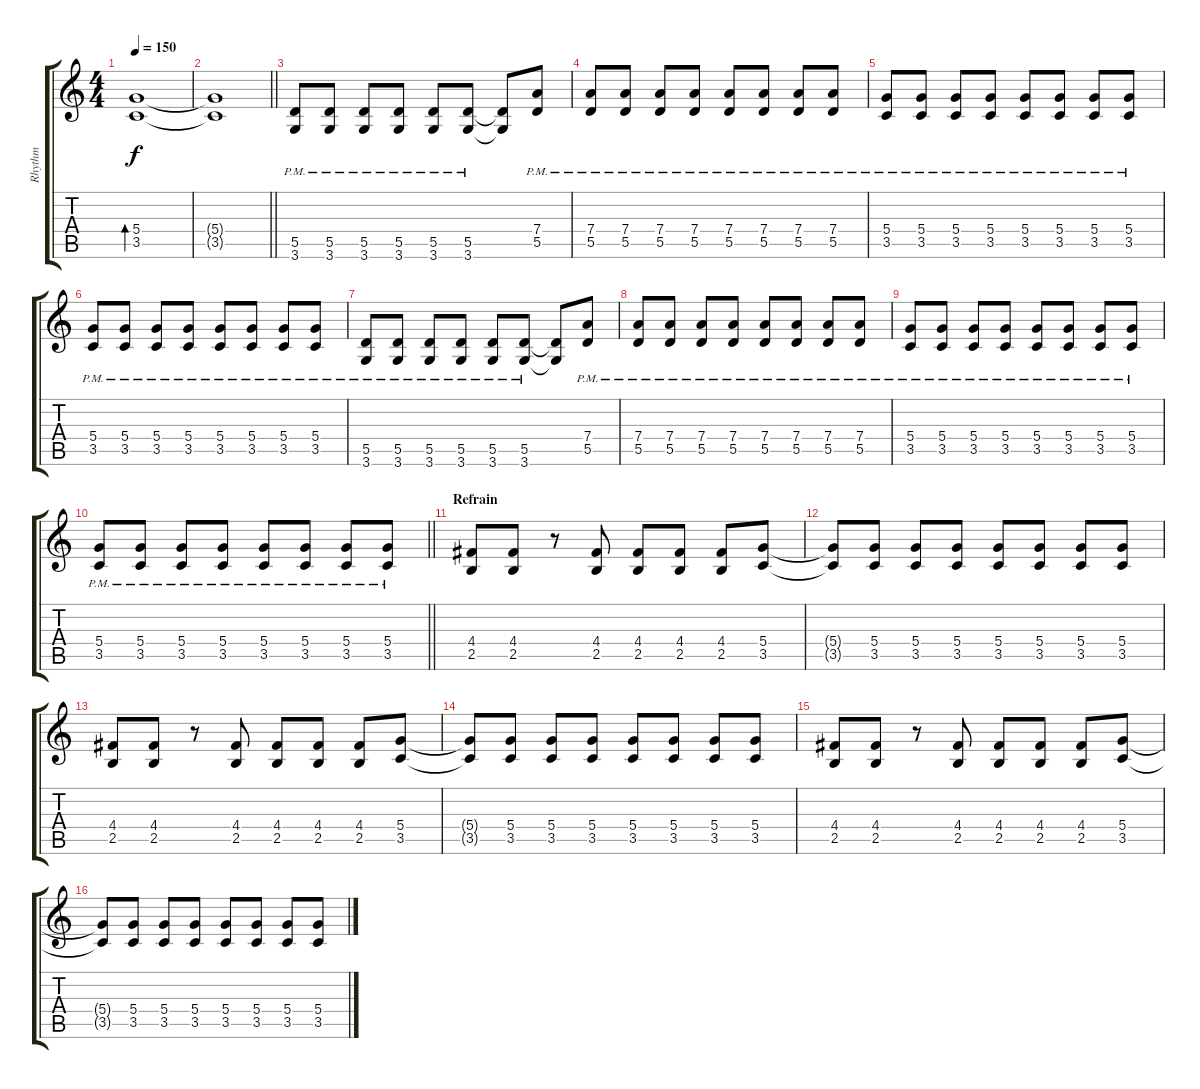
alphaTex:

\track ("Rhythm" "Rhythm") {instrument distortionguitar}
\staff {score tabs}
\tuning (E4 B3 G3 D3 A2 E2) {hide}
\ts (4 4)
\tempo 150
\clef g2
\ks c
(5.4 3.5).1{bd 240 dy f} |
\barLineRight lightlight
(5.4{t} 3.5{t}).1 |
(5.5{pm} 3.6{pm}).8 (5.5{pm} 3.6{pm}).8 (5.5{pm} 3.6{pm}).8 (5.5{pm} 3.6{pm}).8 (5.5{pm} 3.6{pm}).8 (5.5{pm} 3.6{pm}).8 (5.5{t} 3.6{t}).8 (7.4{pm} 5.5{pm}).8 |
(7.4{pm} 5.5{pm}).8 (7.4{pm} 5.5{pm}).8 (7.4{pm} 5.5{pm}).8 (7.4{pm} 5.5{pm}).8 (7.4{pm} 5.5{pm}).8 (7.4{pm} 5.5{pm}).8 (7.4{pm} 5.5{pm}).8 (7.4{pm} 5.5{pm}).8 |
(5.4{pm} 3.5{pm}).8 (5.4{pm} 3.5{pm}).8 (5.4{pm} 3.5{pm}).8 (5.4{pm} 3.5{pm}).8 (5.4{pm} 3.5{pm}).8 (5.4{pm} 3.5{pm}).8 (5.4{pm} 3.5{pm}).8 (5.4{pm} 3.5{pm}).8 |
(5.4{pm} 3.5{pm}).8 (5.4{pm} 3.5{pm}).8 (5.4{pm} 3.5{pm}).8 (5.4{pm} 3.5{pm}).8 (5.4{pm} 3.5{pm}).8 (5.4{pm} 3.5{pm}).8 (5.4{pm} 3.5{pm}).8 (5.4{pm} 3.5{pm}).8 |
(5.5{pm} 3.6{pm}).8 (5.5{pm} 3.6{pm}).8 (5.5{pm} 3.6{pm}).8 (5.5{pm} 3.6{pm}).8 (5.5{pm} 3.6{pm}).8 (5.5{pm} 3.6{pm}).8 (5.5{t} 3.6{t}).8 (7.4{pm} 5.5{pm}).8 |
(7.4{pm} 5.5{pm}).8 (7.4{pm} 5.5{pm}).8 (7.4{pm} 5.5{pm}).8 (7.4{pm} 5.5{pm}).8 (7.4{pm} 5.5{pm}).8 (7.4{pm} 5.5{pm}).8 (7.4{pm} 5.5{pm}).8 (7.4{pm} 5.5{pm}).8 |
(5.4{pm} 3.5{pm}).8 (5.4{pm} 3.5{pm}).8 (5.4{pm} 3.5{pm}).8 (5.4{pm} 3.5{pm}).8 (5.4{pm} 3.5{pm}).8 (5.4{pm} 3.5{pm}).8 (5.4{pm} 3.5{pm}).8 (5.4{pm} 3.5{pm}).8 |
\barLineRight lightlight
(5.4{pm} 3.5{pm}).8 (5.4{pm} 3.5{pm}).8 (5.4{pm} 3.5{pm}).8 (5.4{pm} 3.5{pm}).8 (5.4{pm} 3.5{pm}).8 (5.4{pm} 3.5{pm}).8 (5.4{pm} 3.5{pm}).8 (5.4{pm} 3.5{pm}).8 |
\section ("" "Refrain")
(4.4 2.5).8 (4.4 2.5).8 r.8 (4.4 2.5).8 (4.4 2.5).8 (4.4 2.5).8 (4.4 2.5).8 (5.4 3.5).8 |
(5.4{t} 3.5{t}).8 (5.4 3.5).8 (5.4 3.5).8 (5.4 3.5).8 (5.4 3.5).8 (5.4 3.5).8 (5.4 3.5).8 (5.4 3.5).8 |
(4.4 2.5).8 (4.4 2.5).8 r.8 (4.4 2.5).8 (4.4 2.5).8 (4.4 2.5).8 (4.4 2.5).8 (5.4 3.5).8 |
(5.4{t} 3.5{t}).8 (5.4 3.5).8 (5.4 3.5).8 (5.4 3.5).8 (5.4 3.5).8 (5.4 3.5).8 (5.4 3.5).8 (5.4 3.5).8 |
(4.4 2.5).8 (4.4 2.5).8 r.8 (4.4 2.5).8 (4.4 2.5).8 (4.4 2.5).8 (4.4 2.5).8 (5.4 3.5).8 |
(5.4{t} 3.5{t}).8 (5.4 3.5).8 (5.4 3.5).8 (5.4 3.5).8 (5.4 3.5).8 (5.4 3.5).8 (5.4 3.5).8 (5.4 3.5).8
